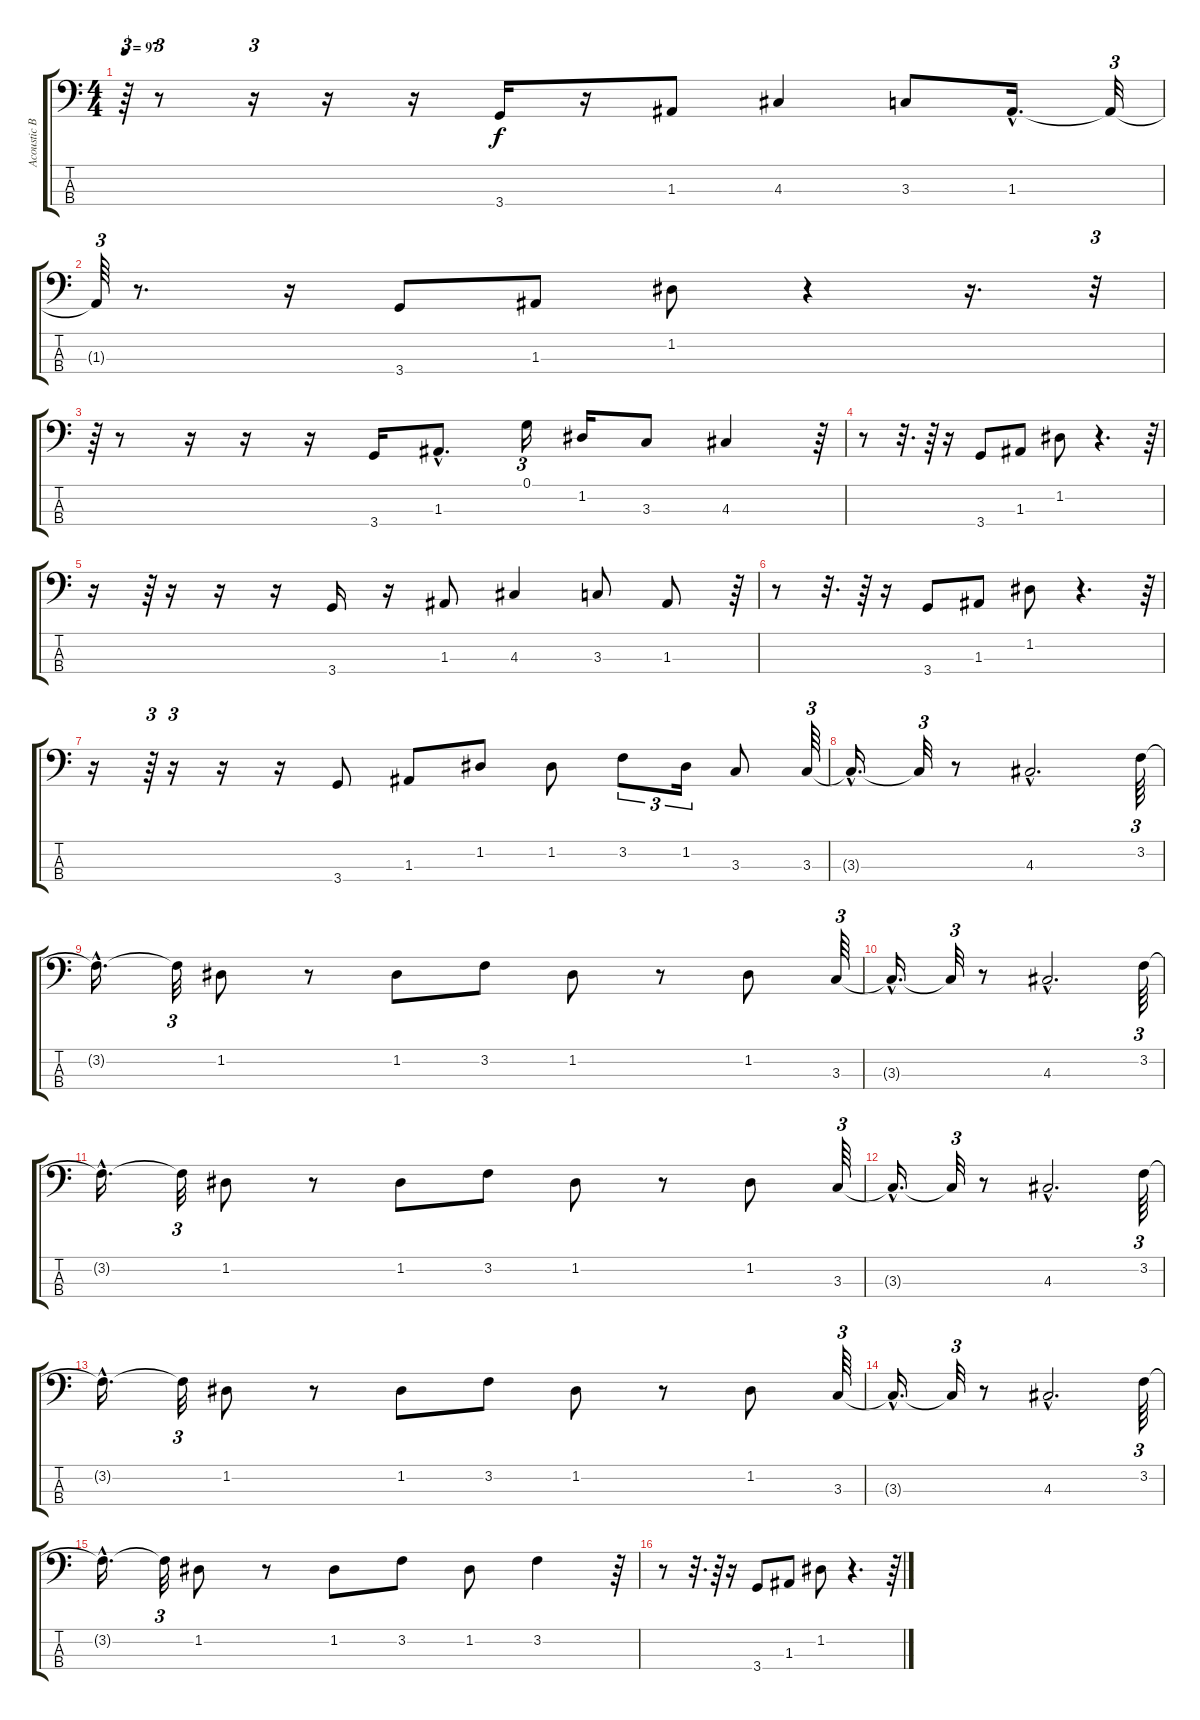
\track ("Acoustic Bass" "Acoustic B") {instrument acousticbass}
\staff {score tabs}
\tuning (G2 D2 A1 E1) {hide}
\ts (4 4)
\tempo 97
\clef f4
\ks c
r.64{tu (3 2) dy f} r.8{tu (3 2)} r.16{tu (3 2)} r.16 r.16 3.4.16 r.16 1.3.8 4.3.4 3.3.8 1.3{hac}.16{d} 1.3{t}.32{tu (3 2)} |
1.3{t}.64{tu (3 2)} r.8{d} r.16 3.4.8 1.3.8 1.2.8 r.4 r.16{d} r.32{tu (3 2)} |
r.64{tu (3 2)} r.8{tu (3 2)} r.16{tu (3 2)} r.16 r.16 3.4.16 1.3{hac}.8{d} 0.1.16{tu (3 2)} 1.2.16 3.3.8 4.3.4 r.64{tu (3 2)} |
r.8 r.32{d} r.64 r.16 3.4.8 1.3.8 1.2.8 r.4{d} r.64{tu (3 2)} |
r.16 r.64{tu (3 2)} r.16{tu (3 2)} r.16 r.16 3.4.16 r.16 1.3.8 4.3.4 3.3.8 1.3.8 r.64{tu (3 2)} |
r.8 r.32{d} r.64 r.16 3.4.8 1.3.8 1.2.8 r.4{d} r.64{tu (3 2)} |
r.16 r.64{tu (3 2)} r.16{tu (3 2)} r.16 r.16 3.4.8 1.3.8 1.2.8 1.2.8 3.2.8{tu (3 2)} 1.2.16{tu (3 2)} 3.3.8 3.3.64{tu (3 2)} |
3.3{hac t}.16{d} 3.3{t}.32{tu (3 2)} r.8 4.3{hac}.2{d} 3.2.64{tu (3 2)} |
3.2{hac t}.16{d} 3.2{t}.32{tu (3 2)} 1.2.8 r.8 1.2.8 3.2.8 1.2.8 r.8 1.2.8 3.3.64{tu (3 2)} |
3.3{hac t}.16{d} 3.3{t}.32{tu (3 2)} r.8 4.3{hac}.2{d} 3.2.64{tu (3 2)} |
3.2{hac t}.16{d} 3.2{t}.32{tu (3 2)} 1.2.8 r.8 1.2.8 3.2.8 1.2.8 r.8 1.2.8 3.3.64{tu (3 2)} |
3.3{hac t}.16{d} 3.3{t}.32{tu (3 2)} r.8 4.3{hac}.2{d} 3.2.64{tu (3 2)} |
3.2{hac t}.16{d} 3.2{t}.32{tu (3 2)} 1.2.8 r.8 1.2.8 3.2.8 1.2.8 r.8 1.2.8 3.3.64{tu (3 2)} |
3.3{hac t}.16{d} 3.3{t}.32{tu (3 2)} r.8 4.3{hac}.2{d} 3.2.64{tu (3 2)} |
3.2{hac t}.16{d} 3.2{t}.32{tu (3 2)} 1.2.8 r.8 1.2.8 3.2.8 1.2.8 3.2.4 r.64{tu (3 2)} |
r.8 r.32{d} r.64 r.16 3.4.8 1.3.8 1.2.8 r.4{d} r.64{tu (3 2)}
